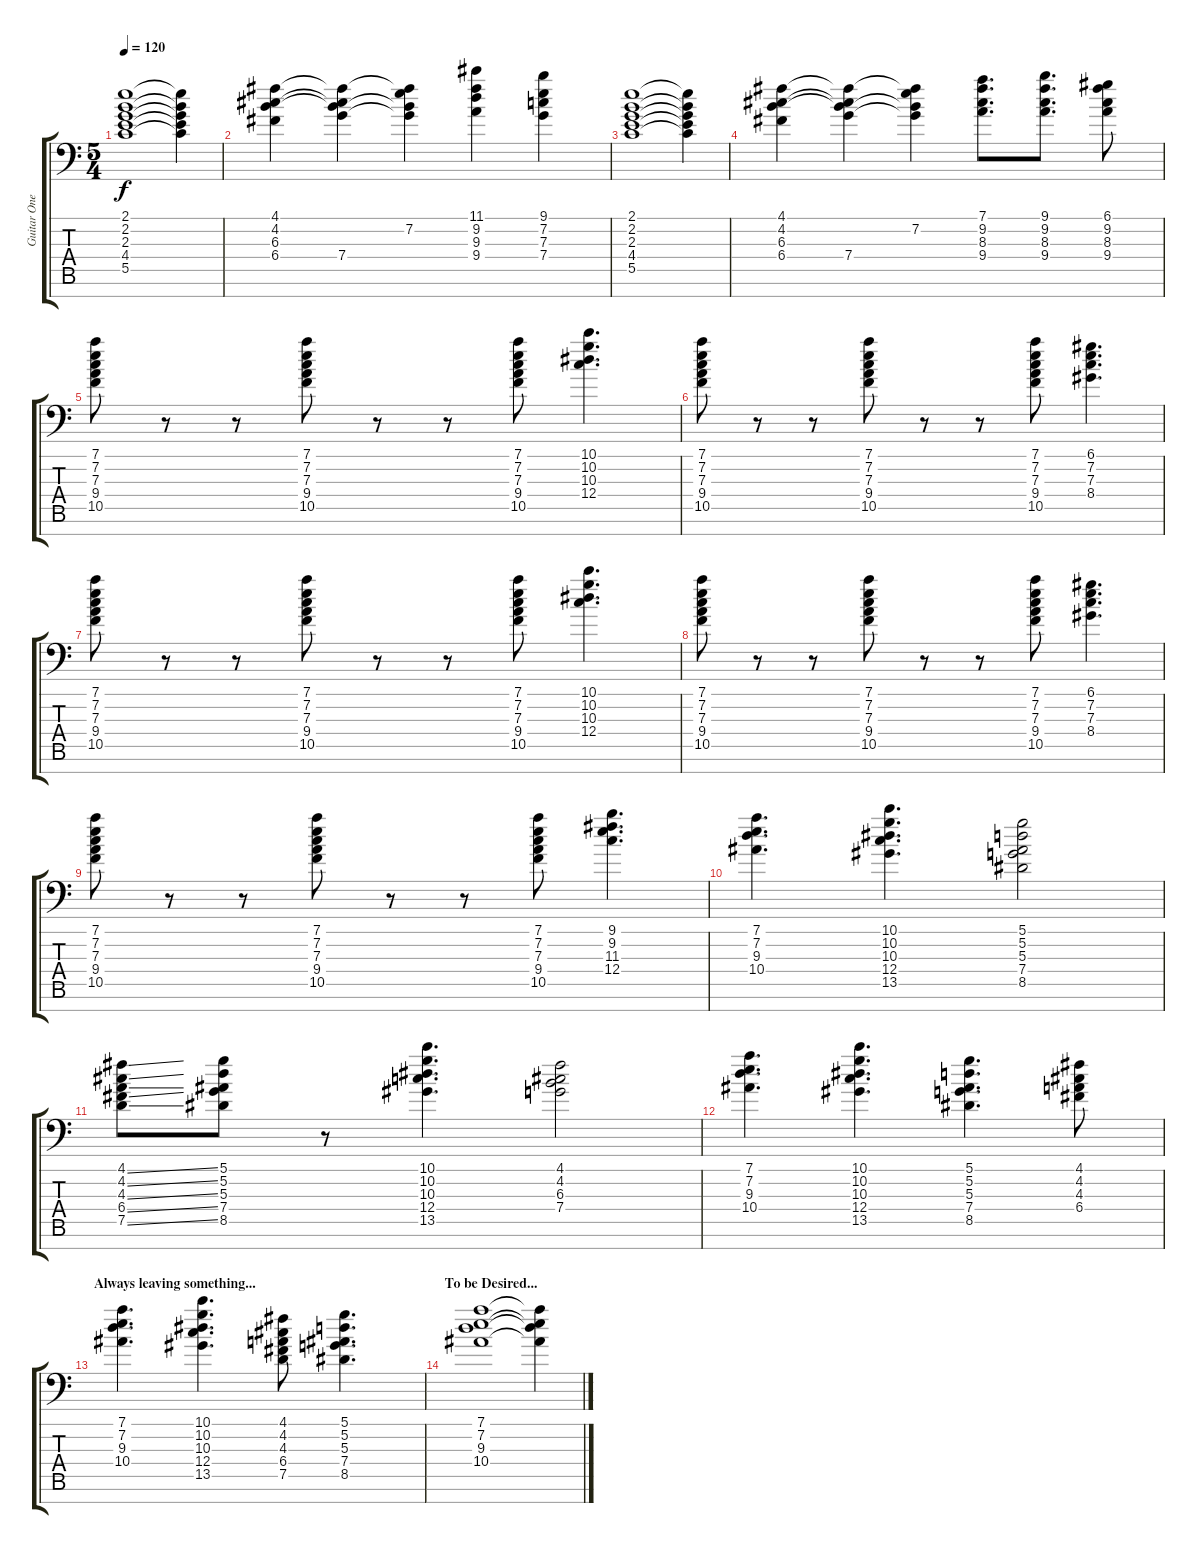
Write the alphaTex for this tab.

\track ("Guitar One" "Guitar One") {instrument overdrivenguitar}
\staff {score tabs}
\tuning (D4 A3 F3 C3 G2 D2 A1) {hide}
\ts (5 4)
\tempo 120
\clef f4
\ks c
(2.1 2.2 2.3 4.4 5.5).1{dy f} (2.1{t} 2.2{t} 2.3{t} 4.4{t} 5.5{t}).4 |
(4.1 4.2 6.3 6.4).4 (4.1{t} 4.2{t} 6.3{t} 7.4).4 (4.1{t} 7.2 6.3{t} 7.4{t}).4 (11.1 9.2 9.3 9.4).4 (9.1 7.2 7.3 7.4).4 |
(2.1 2.2 2.3 4.4 5.5).1 (2.1{t} 2.2{t} 2.3{t} 4.4{t} 5.5{t}).4 |
(4.1 4.2 6.3 6.4).4 (4.1{t} 4.2{t} 6.3{t} 7.4).4 (4.1{t} 7.2 6.3{t} 7.4{t}).4 (7.1 9.2 8.3 9.4).8{d} (9.1 9.2 8.3 9.4).8{d} (6.1 9.2 8.3 9.4).8 |
(7.1 7.2 7.3 9.4 10.5).8 r.8 r.8 (7.1 7.2 7.3 9.4 10.5).8 r.8 r.8 (7.1 7.2 7.3 9.4 10.5).8 (10.1 10.2 10.3 12.4).4{d} |
(7.1 7.2 7.3 9.4 10.5).8 r.8 r.8 (7.1 7.2 7.3 9.4 10.5).8 r.8 r.8 (7.1 7.2 7.3 9.4 10.5).8 (6.1 7.2 7.3 8.4).4{d} |
(7.1 7.2 7.3 9.4 10.5).8 r.8 r.8 (7.1 7.2 7.3 9.4 10.5).8 r.8 r.8 (7.1 7.2 7.3 9.4 10.5).8 (10.1 10.2 10.3 12.4).4{d} |
(7.1 7.2 7.3 9.4 10.5).8 r.8 r.8 (7.1 7.2 7.3 9.4 10.5).8 r.8 r.8 (7.1 7.2 7.3 9.4 10.5).8 (6.1 7.2 7.3 8.4).4{d} |
(7.1 7.2 7.3 9.4 10.5).8 r.8 r.8 (7.1 7.2 7.3 9.4 10.5).8 r.8 r.8 (7.1 7.2 7.3 9.4 10.5).8 (9.1 9.2 11.3 12.4).4{d} |
(7.1 7.2 9.3 10.4).4{d} (10.1 10.2 10.3 12.4 13.5).4{d} (5.1 5.2 5.3 7.4 8.5).2 |
(4.1{ss} 4.2{ss} 4.3{ss} 6.4{ss} 7.5{ss}).8 (5.1 5.2 5.3 7.4 8.5).8 r.8 (10.1 10.2 10.3 12.4 13.5).4{d} (4.1 4.2 6.3 7.4).2 |
(7.1 7.2 9.3 10.4).4{d} (10.1 10.2 10.3 12.4 13.5).4{d} (5.1 5.2 5.3 7.4 8.5).4{d} (4.1 4.2 4.3 6.4).8 |
\section ("" "Always leaving something...")
(7.1 7.2 9.3 10.4).4{d} (10.1 10.2 10.3 12.4 13.5).4{d} (4.1 4.2 4.3 6.4 7.5).8 (5.1 5.2 5.3 7.4 8.5).4{d} |
\section ("" "To be Desired...")
(7.1 7.2 9.3 10.4).1 (7.1{t} 7.2{t} 9.3{t} 10.4{t}).4
